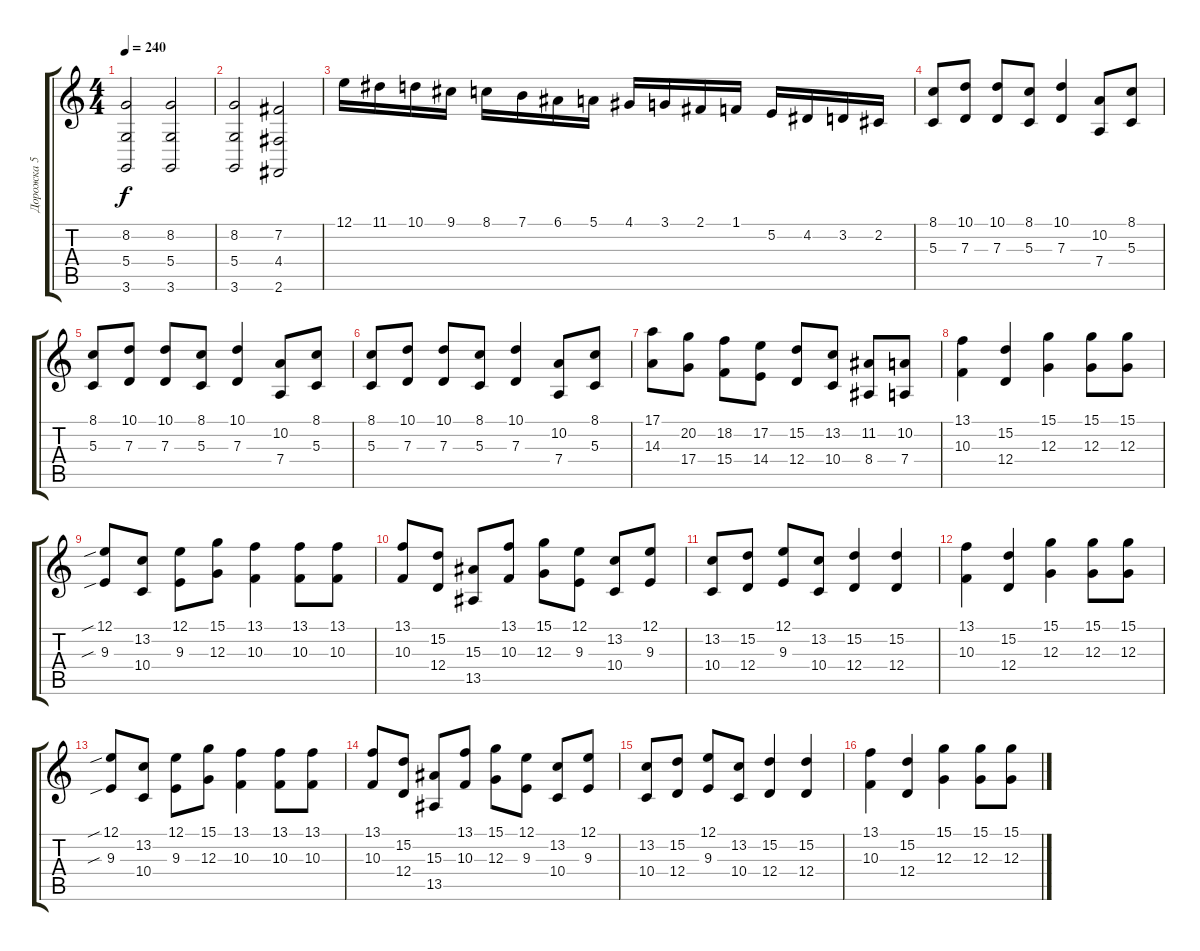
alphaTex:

\track ("Дорожка 5" "Дорожка 5") {instrument tremolostrings}
\staff {score tabs}
\tuning (E4 B3 G3 D3 A2 E2) {hide}
\ts (4 4)
\tempo 240
\clef g2
\ks c
(8.2 5.4 3.6).2{dy f} (8.2 5.4 3.6).2 |
(8.2 5.4 3.6).2 (7.2 4.4 2.6).2 |
12.1.16{instrument acousticgrandpiano} 11.1.16 10.1.16 9.1.16 8.1.16 7.1.16 6.1.16 5.1.16 4.1.16 3.1.16 2.1.16 1.1.16 5.2.16 4.2.16 3.2.16 2.2.16 |
(8.1 5.3).8{instrument accordion} (10.1 7.3).8 (10.1 7.3).8 (8.1 5.3).8 (10.1 7.3).4 (10.2 7.4).8 (8.1 5.3).8 |
(8.1 5.3).8 (10.1 7.3).8 (10.1 7.3).8 (8.1 5.3).8 (10.1 7.3).4 (10.2 7.4).8 (8.1 5.3).8 |
(8.1 5.3).8 (10.1 7.3).8 (10.1 7.3).8 (8.1 5.3).8 (10.1 7.3).4 (10.2 7.4).8 (8.1 5.3).8 |
(17.1 14.3).8 (20.2 17.4).8 (18.2 15.4).8 (17.2 14.4).8 (15.2 12.4).8 (13.2 10.4).8 (11.2 8.4).8 (10.2 7.4).8 |
(13.1 10.3).4{instrument accordion} (15.2 12.4).4 (15.1 12.3).4 (15.1 12.3).8 (15.1 12.3).8 |
(12.1{sib} 9.3{sib}).8 (13.2 10.4).8 (12.1 9.3).8 (15.1 12.3).8 (13.1 10.3).4 (13.1 10.3).8 (13.1 10.3).8 |
(13.1 10.3).8 (15.2 12.4).8 (15.3 13.5).8 (13.1 10.3).8 (15.1 12.3).8 (12.1 9.3).8 (13.2 10.4).8 (12.1 9.3).8 |
(13.2 10.4).8 (15.2 12.4).8 (12.1 9.3).8 (13.2 10.4).8 (15.2 12.4).4 (15.2 12.4).4 |
(13.1 10.3).4{instrument accordion} (15.2 12.4).4 (15.1 12.3).4 (15.1 12.3).8 (15.1 12.3).8 |
(12.1{sib} 9.3{sib}).8 (13.2 10.4).8 (12.1 9.3).8 (15.1 12.3).8 (13.1 10.3).4 (13.1 10.3).8 (13.1 10.3).8 |
(13.1 10.3).8 (15.2 12.4).8 (15.3 13.5).8 (13.1 10.3).8 (15.1 12.3).8 (12.1 9.3).8 (13.2 10.4).8 (12.1 9.3).8 |
(13.2 10.4).8 (15.2 12.4).8 (12.1 9.3).8 (13.2 10.4).8 (15.2 12.4).4 (15.2 12.4).4 |
(13.1 10.3).4{instrument accordion} (15.2 12.4).4 (15.1 12.3).4 (15.1 12.3).8 (15.1 12.3).8
